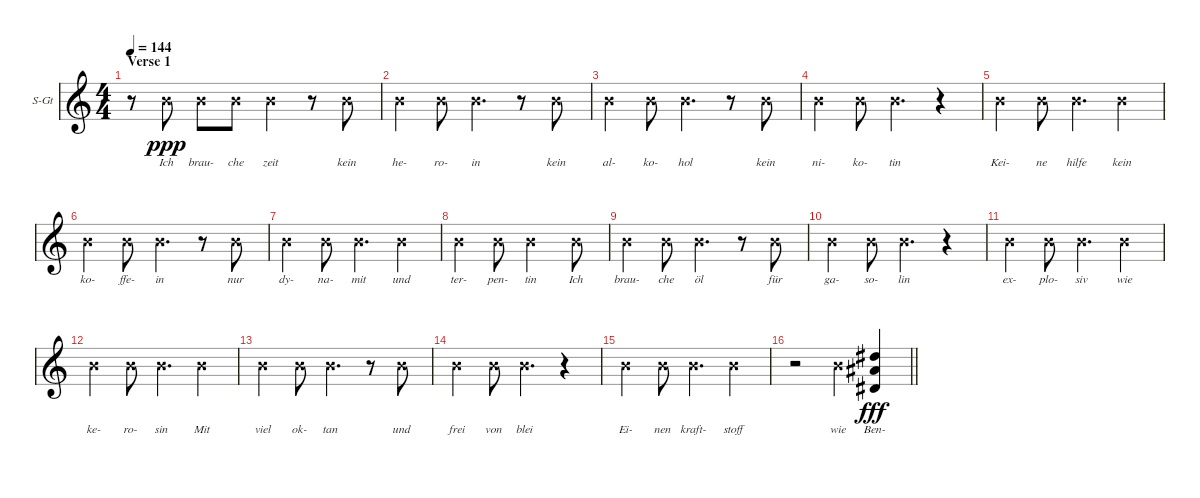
\bracketExtendMode groupsimilarinstruments
\firstSystemTrackNameOrientation horizontal
\otherSystemsTrackNameOrientation horizontal
\track ("Till" "S-Gt") {instrument lead2sawtooth}
\staff {score}
\tuning (E4 B3 G3 D3 A2 E2)
\displaytranspose 12
\ts (4 4)
\section ("" "Verse 1")
\tempo 144
\clef g2
\ks c
r.8{dy ppp} 0.2{x}.8{lyrics (0 "Ich") lyrics (1 "") lyrics (2 "") lyrics (3 "") lyrics (4 "")} 0.2{x}.8{lyrics (0 "brau-") lyrics (1 "") lyrics (2 "") lyrics (3 "") lyrics (4 "")} 0.2{x}.8{lyrics (0 "che") lyrics (1 "") lyrics (2 "") lyrics (3 "") lyrics (4 "")} 0.2{x}.4{lyrics (0 "zeit") lyrics (1 "") lyrics (2 "") lyrics (3 "") lyrics (4 "")} r.8 0.2{x}.8{lyrics (0 "kein") lyrics (1 "") lyrics (2 "") lyrics (3 "") lyrics (4 "")} |
0.2{x}.4{lyrics (0 "he-") lyrics (1 "") lyrics (2 "") lyrics (3 "") lyrics (4 "")} 0.2{x}.8{lyrics (0 "ro-") lyrics (1 "") lyrics (2 "") lyrics (3 "") lyrics (4 "")} 0.2{x}.4{d lyrics (0 "in") lyrics (1 "") lyrics (2 "") lyrics (3 "") lyrics (4 "")} r.8 0.2{x}.8{lyrics (0 "kein") lyrics (1 "") lyrics (2 "") lyrics (3 "") lyrics (4 "")} |
0.2{x}.4{lyrics (0 "al-") lyrics (1 "") lyrics (2 "") lyrics (3 "") lyrics (4 "")} 0.2{x}.8{lyrics (0 "ko-") lyrics (1 "") lyrics (2 "") lyrics (3 "") lyrics (4 "")} 0.2{x}.4{d lyrics (0 "hol") lyrics (1 "") lyrics (2 "") lyrics (3 "") lyrics (4 "")} r.8 0.2{x}.8{lyrics (0 "kein") lyrics (1 "") lyrics (2 "") lyrics (3 "") lyrics (4 "")} |
0.2{x}.4{lyrics (0 "ni-") lyrics (1 "") lyrics (2 "") lyrics (3 "") lyrics (4 "")} 0.2{x}.8{lyrics (0 "ko-") lyrics (1 "") lyrics (2 "") lyrics (3 "") lyrics (4 "")} 0.2{x}.4{d lyrics (0 "tin") lyrics (1 "") lyrics (2 "") lyrics (3 "") lyrics (4 "")} r.4 |
0.2{x}.4{lyrics (0 "Kei-") lyrics (1 "") lyrics (2 "") lyrics (3 "") lyrics (4 "")} 0.2{x}.8{lyrics (0 "ne") lyrics (1 "") lyrics (2 "") lyrics (3 "") lyrics (4 "")} 0.2{x}.4{d lyrics (0 "hilfe") lyrics (1 "") lyrics (2 "") lyrics (3 "") lyrics (4 "")} 0.2{x}.4{lyrics (0 "kein") lyrics (1 "") lyrics (2 "") lyrics (3 "") lyrics (4 "")} |
0.2{x}.4{lyrics (0 "ko-") lyrics (1 "") lyrics (2 "") lyrics (3 "") lyrics (4 "")} 0.2{x}.8{lyrics (0 "ffe-") lyrics (1 "") lyrics (2 "") lyrics (3 "") lyrics (4 "")} 0.2{x}.4{d lyrics (0 "in") lyrics (1 "") lyrics (2 "") lyrics (3 "") lyrics (4 "")} r.8 0.2{x}.8{lyrics (0 "nur") lyrics (1 "") lyrics (2 "") lyrics (3 "") lyrics (4 "")} |
0.2{x}.4{lyrics (0 "dy-") lyrics (1 "") lyrics (2 "") lyrics (3 "") lyrics (4 "")} 0.2{x}.8{lyrics (0 "na-") lyrics (1 "") lyrics (2 "") lyrics (3 "") lyrics (4 "")} 0.2{x}.4{d lyrics (0 "mit") lyrics (1 "") lyrics (2 "") lyrics (3 "") lyrics (4 "")} 0.2{x}.4{lyrics (0 "und") lyrics (1 "") lyrics (2 "") lyrics (3 "") lyrics (4 "")} |
0.2{x}.4{lyrics (0 "ter-") lyrics (1 "") lyrics (2 "") lyrics (3 "") lyrics (4 "")} 0.2{x}.8{lyrics (0 "pen-") lyrics (1 "") lyrics (2 "") lyrics (3 "") lyrics (4 "")} 0.2{x}.2{lyrics (0 "tin") lyrics (1 "") lyrics (2 "") lyrics (3 "") lyrics (4 "")} 0.2{x}.8{lyrics (0 "Ich") lyrics (1 "") lyrics (2 "") lyrics (3 "") lyrics (4 "")} |
0.2{x}.4{lyrics (0 "brau-") lyrics (1 "") lyrics (2 "") lyrics (3 "") lyrics (4 "")} 0.2{x}.8{lyrics (0 "che") lyrics (1 "") lyrics (2 "") lyrics (3 "") lyrics (4 "")} 0.2{x}.4{d lyrics (0 "öl") lyrics (1 "") lyrics (2 "") lyrics (3 "") lyrics (4 "")} r.8 0.2{x}.8{lyrics (0 "für") lyrics (1 "") lyrics (2 "") lyrics (3 "") lyrics (4 "")} |
0.2{x}.4{lyrics (0 "ga-") lyrics (1 "") lyrics (2 "") lyrics (3 "") lyrics (4 "")} 0.2{x}.8{lyrics (0 "so-") lyrics (1 "") lyrics (2 "") lyrics (3 "") lyrics (4 "")} 0.2{x}.4{d lyrics (0 "lin") lyrics (1 "") lyrics (2 "") lyrics (3 "") lyrics (4 "")} r.4 |
0.2{x}.4{lyrics (0 "ex-") lyrics (1 "") lyrics (2 "") lyrics (3 "") lyrics (4 "")} 0.2{x}.8{lyrics (0 "plo-") lyrics (1 "") lyrics (2 "") lyrics (3 "") lyrics (4 "")} 0.2{x}.4{d lyrics (0 "siv") lyrics (1 "") lyrics (2 "") lyrics (3 "") lyrics (4 "")} 0.2{x}.4{lyrics (0 "wie") lyrics (1 "") lyrics (2 "") lyrics (3 "") lyrics (4 "")} |
0.2{x}.4{lyrics (0 "ke-") lyrics (1 "") lyrics (2 "") lyrics (3 "") lyrics (4 "")} 0.2{x}.8{lyrics (0 "ro-") lyrics (1 "") lyrics (2 "") lyrics (3 "") lyrics (4 "")} 0.2{x}.4{d lyrics (0 "sin") lyrics (1 "") lyrics (2 "") lyrics (3 "") lyrics (4 "")} 0.2{x}.4{lyrics (0 "Mit") lyrics (1 "") lyrics (2 "") lyrics (3 "") lyrics (4 "")} |
0.2{x}.4{lyrics (0 "viel") lyrics (1 "") lyrics (2 "") lyrics (3 "") lyrics (4 "")} 0.2{x}.8{lyrics (0 "ok-") lyrics (1 "") lyrics (2 "") lyrics (3 "") lyrics (4 "")} 0.2{x}.4{d lyrics (0 "tan") lyrics (1 "") lyrics (2 "") lyrics (3 "") lyrics (4 "")} r.8 0.2{x}.8{lyrics (0 "und") lyrics (1 "") lyrics (2 "") lyrics (3 "") lyrics (4 "")} |
0.2{x}.4{lyrics (0 "frei") lyrics (1 "") lyrics (2 "") lyrics (3 "") lyrics (4 "")} 0.2{x}.8{lyrics (0 "von") lyrics (1 "") lyrics (2 "") lyrics (3 "") lyrics (4 "")} 0.2{x}.4{d lyrics (0 "blei") lyrics (1 "") lyrics (2 "") lyrics (3 "") lyrics (4 "")} r.4 |
0.2{x}.4{lyrics (0 "Ei-") lyrics (1 "") lyrics (2 "") lyrics (3 "") lyrics (4 "")} 0.2{x}.8{lyrics (0 "nen") lyrics (1 "") lyrics (2 "") lyrics (3 "") lyrics (4 "")} 0.2{x}.4{d lyrics (0 "kraft-") lyrics (1 "") lyrics (2 "") lyrics (3 "") lyrics (4 "")} 0.2{x}.4{lyrics (0 "stoff") lyrics (1 "") lyrics (2 "") lyrics (3 "") lyrics (4 "")} |
\barLineRight lightlight
r.2 0.2{x}.4{lyrics (0 "wie") lyrics (1 "") lyrics (2 "") lyrics (3 "") lyrics (4 "")} (4.2 3.3 6.5).4{lyrics (0 "Ben-") lyrics (1 "") lyrics (2 "") lyrics (3 "") lyrics (4 "") dy fff}
